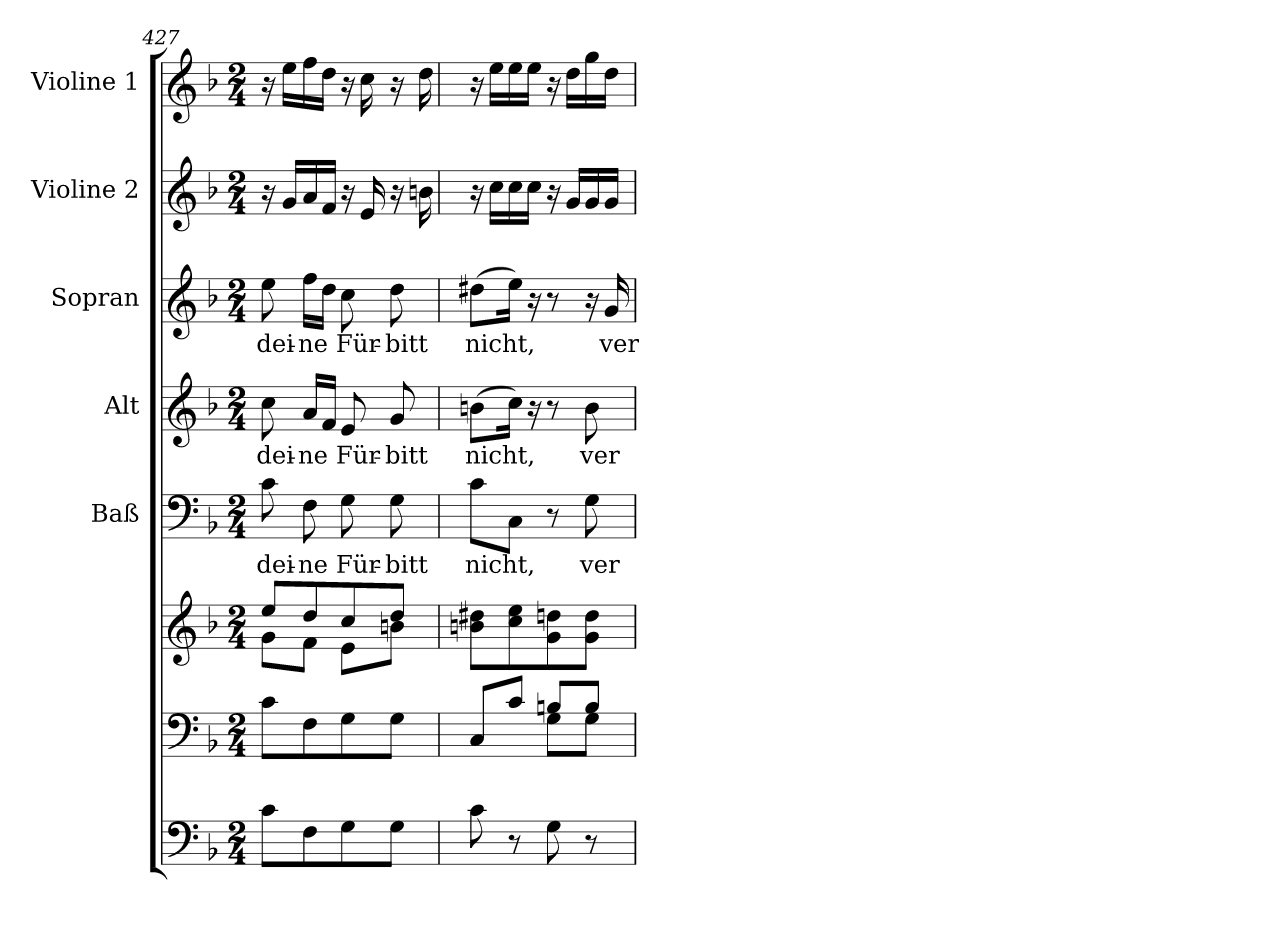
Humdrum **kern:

**kern	**kern	**kern	**kern	**text	**kern	**text	**kern	**text	**kern	**kern
*part7	*part6	*part6	*part5	*part5	*part4	*part4	*part3	*part3	*part2	*part1
*staff8	*staff7	*staff6	*staff5	*staff5	*staff4	*staff4	*staff3	*staff3	*staff2	*staff1
*	*	*	*I"Baß	*	*I"Alt	*	*I"Sopran	*	*I"Violine 2	*I"Violine 1
*	*	*	*	*	*	*	*	*	*I'Vln	*I'Vln
*clefF4	*clefF4	*clefG2	*clefF4	*	*clefG2	*	*clefG2	*	*clefG2	*clefG2
*ITrd7c12	*	*	*	*	*	*	*	*	*	*
*k[b-]	*k[b-]	*k[b-]	*k[b-]	*	*k[b-]	*	*k[b-]	*	*k[b-]	*k[b-]
*F:	*F:	*F:	*F:	*	*F:	*	*F:	*	*F:	*F:
*M2/4	*M2/4	*M2/4	*M2/4	*	*M2/4	*	*M2/4	*	*M2/4	*M2/4
=427	=427	=427	=427	=427	=427	=427	=427	=427	=427	=427
*	*	*^	*	*	*	*	*	*	*	*
!	!	!	!	!	!LO:LY:b	!	!LO:LY:b	!	!LO:LY:b	!	!
8C\L	8c\L	8ee/L	8g\L	8c\	dei-	8cc\	dei-	8ee\	dei-	16r	16r
.	.	.	.	.	.	.	.	.	.	16g/LL	16ee\LL
!	!	!	!	!	!LO:LY:b	!	!LO:LY:b	!	!LO:LY:b	!	!
8FF\	8F\	8dd/	8f\J	8F\	-ne	16a/LL	-ne	16ff\LL	-ne	16a/	16ff\
.	.	.	.	.	.	16f/JJ	.	16dd\JJ	.	16f/JJ	16dd\JJ
!	!	!	!	!	!LO:LY:b	!	!LO:LY:b	!	!LO:LY:b	!	!
8GG\	8G\	8cc/	8e\L	8G\	Für-	8e/	Für-	8cc\	Für-	16r	16r
.	.	.	.	.	.	.	.	.	.	16e/	16cc\
!	!	!	!	!	!LO:LY:b	!	!LO:LY:b	!	!LO:LY:b	!	!
8GG\J	8G\J	8dd/J	8bn\J	8G\	-bitt	8g/	-bitt	8dd\	-bitt	16r	16r
.	.	.	.	.	.	.	.	.	.	16bn\	16dd\
*	*	*v	*v	*	*	*	*	*	*	*	*
=428	=428	=428	=428	=428	=428	=428	=428	=428	=428	=428
*	*^	*	*	*	*	*	*	*	*	*
!	!	!	!	!	!LO:LY:b	!	!LO:LY:b	!	!LO:LY:b	!	!
8C\	8C/L	4ryy	8bn\ 8dd#X\L	8c\L	nicht,	(>8bn\L	nicht,	(>8dd#X\L	nicht,	16r	16r
.	.	.	.	.	.	.	.	.	.	16cc\LL	16ee\LL
8r	8c/J	.	8cc\ 8ee\	8C\J	.	16cc\Jk)	.	16ee\Jk)	.	16cc\	16ee\
.	.	.	.	.	.	16r	.	16r	.	16cc\JJ	16ee\JJ
8GG\	8Bn/L	8G\L	8g\ 8ddn\	8r	.	8r	.	8r	.	16r	16r
.	.	.	.	.	.	.	.	.	.	16g/LL	16dd\LL
!	!	!	!	!	!LO:LY:b	!	!LO:LY:b	!	!	!	!
8r	8B/J	8G\J	8g\ 8dd\J	8G\	ver-	8b\	ver-	16r	.	16g/	16gg\
!	!	!	!	!	!	!	!	!	!LO:LY:b	!	!
.	.	.	.	.	.	.	.	16g/	ver-	16g/JJ	16dd\JJ
*	*v	*v	*	*	*	*	*	*	*	*	*
=	=	=	=	=	=	=	=	=	=	=
*-	*-	*-	*-	*-	*-	*-	*-	*-	*-	*-
